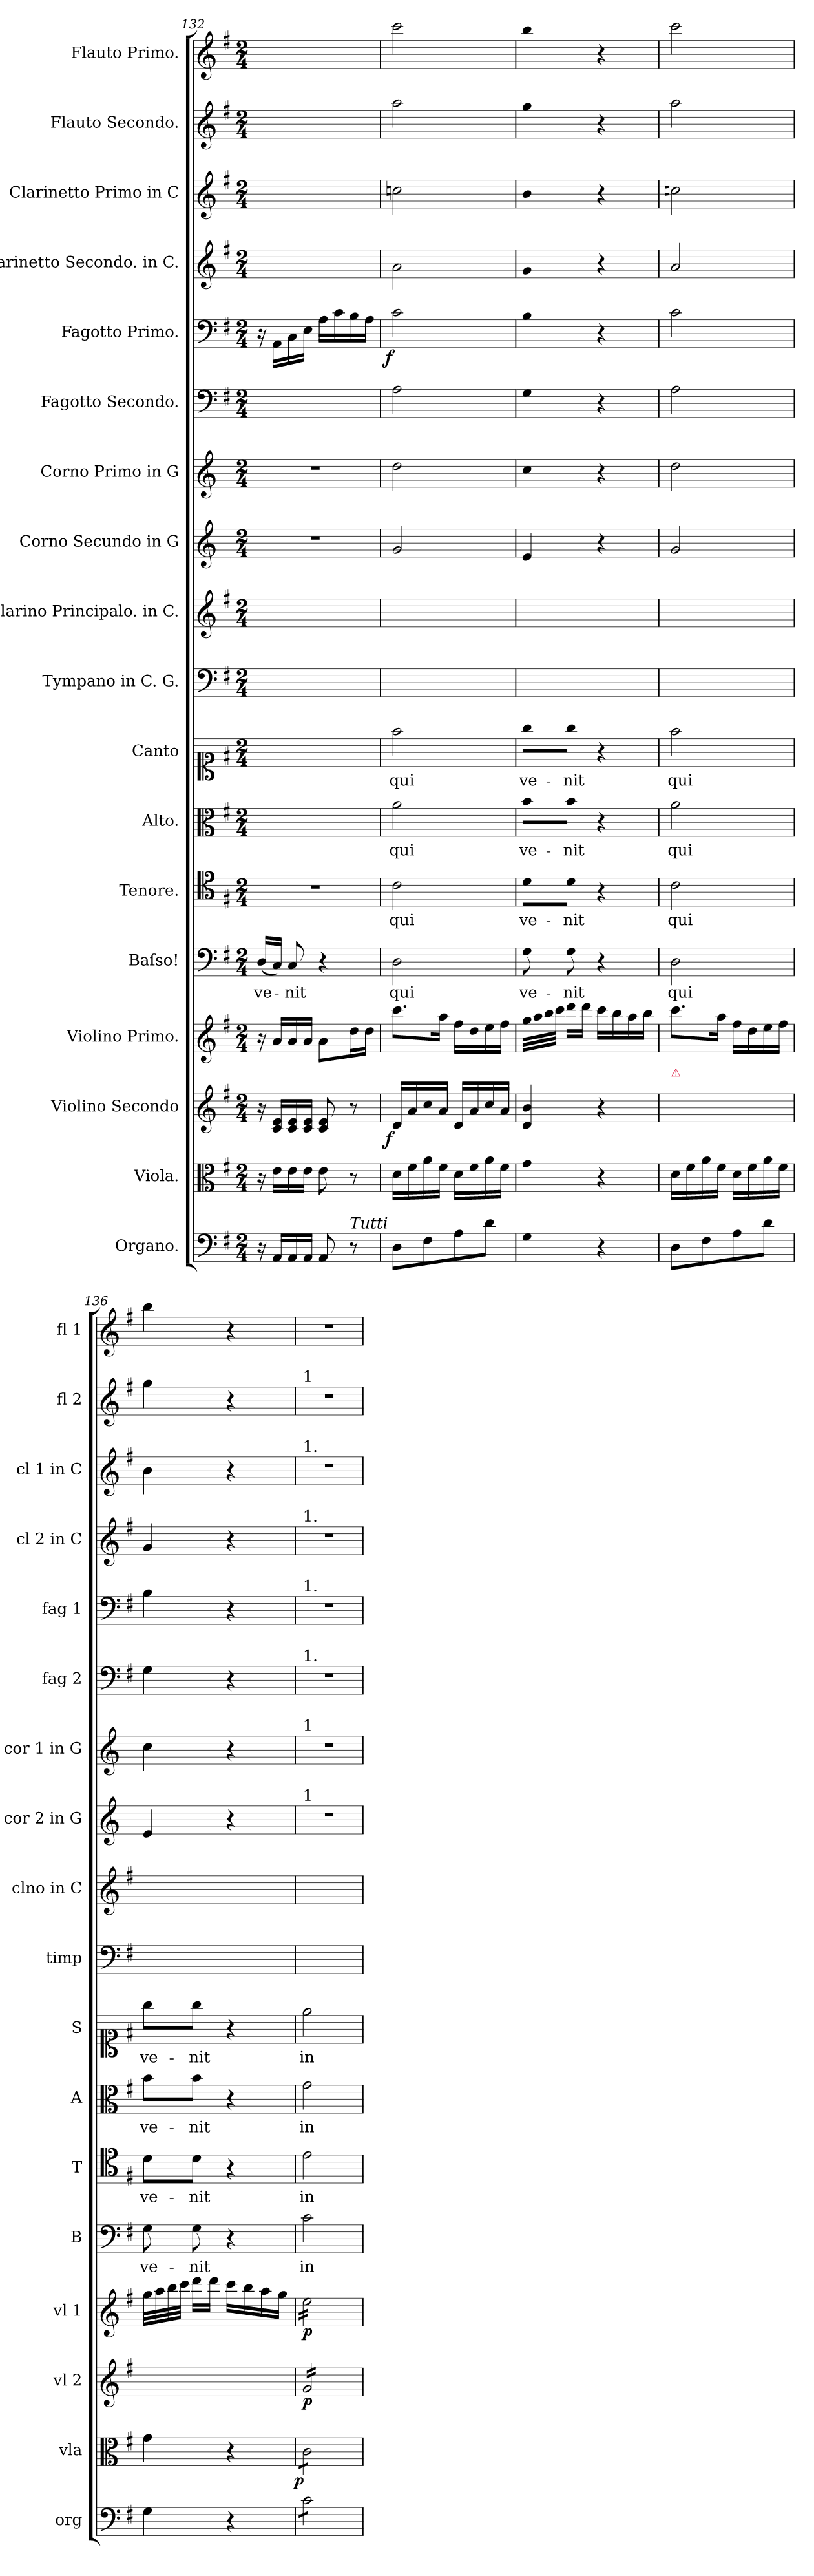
**kern	**dynam	**kern	**dynam	**kern	**dynam	**kern	**dynam	**kern	**text	**kern	**text	**kern	**text	**kern	**text	**kern	**kern	**kern	**kern	**kern	**kern	**dynam	**kern	**kern	**kern	**kern
*part18	*part18	*part17	*part17	*part16	*part16	*part15	*part15	*part14	*part14	*part13	*part13	*part12	*part12	*part11	*part11	*part10	*part9	*part8	*part7	*part6	*part5	*part5	*part4	*part3	*part2	*part1
*staff18	*staff18	*staff17	*staff17	*staff16	*staff16	*staff15	*staff15	*staff14	*staff14	*staff13	*staff13	*staff12	*staff12	*staff11	*staff11	*staff10	*staff9	*staff8	*staff7	*staff6	*staff5	*staff5	*staff4	*staff3	*staff2	*staff1
*I"Organo.	*	*I"Viola.	*	*I"Violino Secondo	*	*I"Violino Primo.	*	*I"Baſso!	*	*I"Tenore.	*	*I"Alto.	*	*I"Canto	*	*I"Tympano in C. G.	*I"Clarino Principalo. in C.	*I"Corno Secundo in G	*I"Corno Primo in G	*I"Fagotto Secondo.	*I"Fagotto Primo.	*	*I"Clarinetto Secondo. in C.	*I"Clarinetto Primo in C	*I"Flauto Secondo.	*I"Flauto Primo.
*I'org	*	*I'vla	*	*I'vl 2	*	*I'vl 1	*	*I'B	*	*I'T	*	*I'A	*	*I'S	*	*I'timp	*I'clno in C	*I'cor 2 in G	*I'cor 1 in G	*I'fag 2	*I'fag 1	*	*I'cl 2 in C	*I'cl 1 in C	*I'fl 2	*I'fl 1
*clefF4	*	*clefC3	*	*clefG2	*	*clefG2	*	*clefF4	*	*clefC4	*	*clefC3	*	*clefC1	*	*clefF4	*clefG2	*clefG2	*clefG2	*clefF4	*clefF4	*	*clefG2	*clefG2	*clefG2	*clefG2
*	*	*	*	*	*	*	*	*	*	*	*	*	*	*	*	*	*	*ITrd3c5	*ITrd3c5	*	*	*	*	*	*	*
*k[f#]	*	*k[f#]	*	*k[f#]	*	*k[f#]	*	*k[f#]	*	*k[f#]	*	*k[f#]	*	*k[f#]	*	*k[f#]	*k[f#]	*k[f#]	*k[f#]	*k[f#]	*k[f#]	*	*k[f#]	*k[f#]	*k[f#]	*k[f#]
*G:	*	*G:	*	*G:	*	*G:	*	*G:	*	*G:	*	*G:	*	*G:	*	*G:	*G:	*G:	*G:	*G:	*G:	*	*G:	*G:	*G:	*G:
*M2/4	*	*M2/4	*	*M2/4	*	*M2/4	*	*M2/4	*	*M2/4	*	*M2/4	*	*M2/4	*	*M2/4	*M2/4	*M2/4	*M2/4	*M2/4	*M2/4	*	*M2/4	*M2/4	*M2/4	*M2/4
=132	=132	=132	=132	=132	=132	=132	=132	=132	=132	=132	=132	=132	=132	=132	=132	=132	=132	=132	=132	=132	=132	=132	=132	=132	=132	=132
*^	*	*	*	*	*	*	*	*	*	*	*	*	*	*	*	*	*	*	*	*	*	*	*	*	*	*
16r	4..ryy	.	16r	.	16r	.	16r	.	(16D/LL	ve-	2r	.	2ryy	.	2ryy	.	2ryy	2ryy	2r	2r	2ryy	16r	.	2ryy	2ryy	2ryy	2ryy
16AA/LL	.	.	16e\LL	.	16c/ 16e/LL	.	16a/LL	.	16C/JJ)	.	.	.	.	.	.	.	.	.	.	.	.	16AA\LL	.	.	.	.	.
16AA/	.	.	16e\	.	16c/ 16e/	.	16a/	.	8C/	-nit	.	.	.	.	.	.	.	.	.	.	.	16C\	.	.	.	.	.
16AA/JJ	.	.	16e\JJ	.	16c/ 16e/JJ	.	16a/JJ	.	.	.	.	.	.	.	.	.	.	.	.	.	.	16E\JJ	.	.	.	.	.
8AA/	.	.	8e\	.	8c/ 8e/	.	8a\L	.	4r	.	.	.	.	.	.	.	.	.	.	.	.	16A\LL	.	.	.	.	.
.	.	.	.	.	.	.	.	.	.	.	.	.	.	.	.	.	.	.	.	.	.	16c\	.	.	.	.	.
!LO:TX:a:i:t=Tutti	!	!	!	!	!	!	!	!	!	!	!	!	!	!	!	!	!	!	!	!	!	!	!	!	!	!	!
8r	.	.	8r	.	8r	.	16dd\L	.	.	.	.	.	.	.	.	.	.	.	.	.	.	16B\	.	.	.	.	.
.	16ryy	for	.	.	.	.	16dd\JJ	.	.	.	.	.	.	.	.	.	.	.	.	.	.	16A\JJ	.	.	.	.	.
=133	=133	=133	=133	=133	=133	=133	=133	=133	=133	=133	=133	=133	=133	=133	=133	=133	=133	=133	=133	=133	=133	=133	=133	=133	=133	=133	=133
!	!	!	!	!	!	!LO:DY:rj	!	!	!	!LO:LY:i	!	!	!	!	!	!	!	!	!	!	!	!	!LO:DY:rj	!	!	!	!
*v	*v	*	*	*	*	*	*	*	*	*	*	*	*	*	*	*	*	*	*	*	*	*	*	*	*	*	*
8D\L	.	16d\LL	.	16d/LL	f	8.ccc\L	f&colon;	2D\	qui	2c\	qui	2a\	qui	2ff#\	qui	2ryy	2ryy	2d/	2a\	2A\	2c\	f	2a\	2ccn\	2aa\	2ccc\
.	.	16f#\	.	16a/	.	.	.	.	.	.	.	.	.	.	.	.	.	.	.	.	.	.	.	.	.	.
8F#\	.	16a\	.	16cc/	.	.	.	.	.	.	.	.	.	.	.	.	.	.	.	.	.	.	.	.	.	.
.	.	16f#\JJ	.	16a/JJ	.	16aa\Jk	.	.	.	.	.	.	.	.	.	.	.	.	.	.	.	.	.	.	.	.
8A\	.	16d\LL	.	16d/LL	.	16ff#\LL	.	.	.	.	.	.	.	.	.	.	.	.	.	.	.	.	.	.	.	.
.	.	16f#\	.	16a/	.	16dd\	.	.	.	.	.	.	.	.	.	.	.	.	.	.	.	.	.	.	.	.
8d\J	.	16a\	.	16cc/	.	16ee\	.	.	.	.	.	.	.	.	.	.	.	.	.	.	.	.	.	.	.	.
.	.	16f#\JJ	.	16a/JJ	.	16ff#\JJ	.	.	.	.	.	.	.	.	.	.	.	.	.	.	.	.	.	.	.	.
=134	=134	=134	=134	=134	=134	=134	=134	=134	=134	=134	=134	=134	=134	=134	=134	=134	=134	=134	=134	=134	=134	=134	=134	=134	=134	=134
!	!	!	!	!	!	!	!	!	!LO:LY:i	!	!	!	!	!	!	!	!	!	!	!	!	!	!	!	!	!
4G\	.	4g\	.	4d/ 4b/	.	32gg\LLL	.	8G\	ve-	8d\L	ve-	8b\L	ve-	8gg\L	ve-	2ryy	2ryy	4B/	4g\	4G\	4B\	.	4g\	4b\	4gg\	4bb\
.	.	.	.	.	.	32aa\	.	.	.	.	.	.	.	.	.	.	.	.	.	.	.	.	.	.	.	.
.	.	.	.	.	.	32bb\	.	.	.	.	.	.	.	.	.	.	.	.	.	.	.	.	.	.	.	.
.	.	.	.	.	.	32ccc\JJJ	.	.	.	.	.	.	.	.	.	.	.	.	.	.	.	.	.	.	.	.
!	!	!	!	!	!	!	!	!	!LO:LY:i	!	!	!	!	!	!	!	!	!	!	!	!	!	!	!	!	!
.	.	.	.	.	.	16ddd\LL	.	8G\	-nit	8d\J	-nit	8b\J	-nit	8gg\J	-nit	.	.	.	.	.	.	.	.	.	.	.
.	.	.	.	.	.	16ddd\JJ	.	.	.	.	.	.	.	.	.	.	.	.	.	.	.	.	.	.	.	.
4r	.	4r	.	4r	.	16ccc\LL	.	4r	.	4r	.	4r	.	4r	.	.	.	4r	4r	4r	4r	.	4r	4r	4r	4r
.	.	.	.	.	.	16bb\	.	.	.	.	.	.	.	.	.	.	.	.	.	.	.	.	.	.	.	.
.	.	.	.	.	.	16aa\	.	.	.	.	.	.	.	.	.	.	.	.	.	.	.	.	.	.	.	.
.	.	.	.	.	.	16bb\JJ	.	.	.	.	.	.	.	.	.	.	.	.	.	.	.	.	.	.	.	.
=135	=135	=135	=135	=135	=135	=135	=135	=135	=135	=135	=135	=135	=135	=135	=135	=135	=135	=135	=135	=135	=135	=135	=135	=135	=135	=135
!	!	!	!	!LO:TX:a:color=crimson:t=⚠	!	!	!	!	!	!	!	!	!	!	!	!	!	!	!	!	!	!	!	!	!	!
!	!	!	!	!	!	!	!	!	!LO:LY:i	!	!LO:LY:i	!	!LO:LY:i	!	!LO:LY:i	!	!	!	!	!	!	!	!	!	!	!
8D\L	.	16d\LL	.	16d/LLyy	.	8.ccc\L	.	2D\	qui	2c\	qui	2a\	qui	2ff#\	qui	2ryy	2ryy	2d/	2a\	2A\	2c\	.	2a/	2ccn\	2aa\	2ccc\
.	.	16f#\	.	16a/yy	.	.	.	.	.	.	.	.	.	.	.	.	.	.	.	.	.	.	.	.	.	.
8F#\	.	16a\	.	16cc/yy	.	.	.	.	.	.	.	.	.	.	.	.	.	.	.	.	.	.	.	.	.	.
.	.	16f#\JJ	.	16a/JJyy	.	16aa\Jk	.	.	.	.	.	.	.	.	.	.	.	.	.	.	.	.	.	.	.	.
8A\	.	16d\LL	.	16d/LLyy	.	16ff#\LL	.	.	.	.	.	.	.	.	.	.	.	.	.	.	.	.	.	.	.	.
.	.	16f#\	.	16a/yy	.	16dd\	.	.	.	.	.	.	.	.	.	.	.	.	.	.	.	.	.	.	.	.
8d\J	.	16a\	.	16cc/yy	.	16ee\	.	.	.	.	.	.	.	.	.	.	.	.	.	.	.	.	.	.	.	.
.	.	16f#\JJ	.	16a/JJyy	.	16ff#\JJ	.	.	.	.	.	.	.	.	.	.	.	.	.	.	.	.	.	.	.	.
=136	=136	=136	=136	=136	=136	=136	=136	=136	=136	=136	=136	=136	=136	=136	=136	=136	=136	=136	=136	=136	=136	=136	=136	=136	=136	=136
!	!	!	!	!	!	!	!	!	!LO:LY:i	!	!LO:LY:i	!	!LO:LY:i	!	!LO:LY:i	!	!	!	!	!	!	!	!	!	!	!
4G\	.	4g\	.	4dyy/ 4byy/	.	32gg\LLL	.	8G\	ve-	8d\L	ve-	8b\L	ve-	8gg\L	ve-	2ryy	2ryy	4B/	4g\	4G\	4B\	.	4g/	4b\	4gg\	4bb\
.	.	.	.	.	.	32aa\	.	.	.	.	.	.	.	.	.	.	.	.	.	.	.	.	.	.	.	.
.	.	.	.	.	.	32bb\	.	.	.	.	.	.	.	.	.	.	.	.	.	.	.	.	.	.	.	.
.	.	.	.	.	.	32ccc\JJJ	.	.	.	.	.	.	.	.	.	.	.	.	.	.	.	.	.	.	.	.
!	!	!	!	!	!	!	!	!	!LO:LY:i	!	!LO:LY:i	!	!LO:LY:i	!	!LO:LY:i	!	!	!	!	!	!	!	!	!	!	!
.	.	.	.	.	.	16ddd\LL	.	8G\	-nit	8d\J	-nit	8b\J	-nit	8gg\J	-nit	.	.	.	.	.	.	.	.	.	.	.
.	.	.	.	.	.	16ddd\JJ	.	.	.	.	.	.	.	.	.	.	.	.	.	.	.	.	.	.	.	.
4r	.	4r	.	4ryy	.	16ccc\LL	.	4r	.	4r	.	4r	.	4r	.	.	.	4r	4r	4r	4r	.	4r	4r	4r	4r
.	.	.	.	.	.	16bb\	.	.	.	.	.	.	.	.	.	.	.	.	.	.	.	.	.	.	.	.
.	.	.	.	.	.	16aa\	.	.	.	.	.	.	.	.	.	.	.	.	.	.	.	.	.	.	.	.
.	.	.	.	.	.	16gg\JJ	.	.	.	.	.	.	.	.	.	.	.	.	.	.	.	.	.	.	.	.
=137	=137	=137	=137	=137	=137	=137	=137	=137	=137	=137	=137	=137	=137	=137	=137	=137	=137	=137	=137	=137	=137	=137	=137	=137	=137	=137
!	!	!	!	!	!	!	!	!	!	!	!	!	!	!	!	!	!	!	!	!	!	!	!	!	!LO:TX:a:t=1	!
!	!	!	!	!	!	!	!	!	!	!	!	!	!	!	!	!	!	!	!	!	!	!	!	!LO:TX:a:t=1.	!	!
!	!	!	!	!	!	!	!	!	!	!	!	!	!	!	!	!	!	!	!	!	!	!	!LO:TX:a:t=1.	!	!	!
!	!	!	!	!	!	!	!	!	!	!	!	!	!	!	!	!	!	!	!	!	!LO:TX:a:t=1.	!	!	!	!	!
!	!	!	!	!	!	!	!	!	!	!	!	!	!	!	!	!	!	!	!	!LO:TX:a:t=1.	!	!	!	!	!	!
!	!	!	!	!	!	!	!	!	!	!	!	!	!	!	!	!	!	!	!LO:TX:a:t=1	!	!	!	!	!	!	!
!	!	!	!	!	!	!	!	!	!	!	!	!	!	!	!	!	!	!LO:TX:a:t=1	!	!	!	!	!	!	!	!
!	!	!	!LO:DY:rj	!	!	!	!	!	!	!	!	!	!	!	!	!	!	!	!	!	!	!	!	!	!	!
*tremolo	*	*	*	*	*	*	*	*	*	*	*	*	*	*	*	*	*	*	*	*	*	*	*	*	*	*
*	*	*tremolo	*	*	*	*	*	*	*	*	*	*	*	*	*	*	*	*	*	*	*	*	*	*	*	*
*	*	*	*	*tremolo	*	*	*	*	*	*	*	*	*	*	*	*	*	*	*	*	*	*	*	*	*	*
*	*	*	*	*	*	*tremolo	*	*	*	*	*	*	*	*	*	*	*	*	*	*	*	*	*	*	*	*
8c\L	.	8c\L	p	16g/LL	p.	16ee\LL	p.	2c\	in	2e\	in	2g\	in	2ee\	in	2ryy	2ryy	2r	2r	2r	2r	.	2r	2r	2r	2r
.	.	.	.	16g/	.	16ee\	.	.	.	.	.	.	.	.	.	.	.	.	.	.	.	.	.	.	.	.
8c\	.	8c\	.	16g/	.	16ee\	.	.	.	.	.	.	.	.	.	.	.	.	.	.	.	.	.	.	.	.
.	.	.	.	16g/	.	16ee\	.	.	.	.	.	.	.	.	.	.	.	.	.	.	.	.	.	.	.	.
8c\	.	8c\	.	16g/	.	16ee\	.	.	.	.	.	.	.	.	.	.	.	.	.	.	.	.	.	.	.	.
.	.	.	.	16g/	.	16ee\	.	.	.	.	.	.	.	.	.	.	.	.	.	.	.	.	.	.	.	.
8c\J	.	8c\J	.	16g/	.	16ee\	.	.	.	.	.	.	.	.	.	.	.	.	.	.	.	.	.	.	.	.
*	*	*Xtremolo	*	*	*	*	*	*	*	*	*	*	*	*	*	*	*	*	*	*	*	*	*	*	*	*
*Xtremolo	*	*	*	*	*	*	*	*	*	*	*	*	*	*	*	*	*	*	*	*	*	*	*	*	*	*
.	.	.	.	16g/JJ	.	16ee\JJ	.	.	.	.	.	.	.	.	.	.	.	.	.	.	.	.	.	.	.	.
*	*	*	*	*	*	*Xtremolo	*	*	*	*	*	*	*	*	*	*	*	*	*	*	*	*	*	*	*	*
*	*	*	*	*Xtremolo	*	*	*	*	*	*	*	*	*	*	*	*	*	*	*	*	*	*	*	*	*	*
=	=	=	=	=	=	=	=	=	=	=	=	=	=	=	=	=	=	=	=	=	=	=	=	=	=	=
*-	*-	*-	*-	*-	*-	*-	*-	*-	*-	*-	*-	*-	*-	*-	*-	*-	*-	*-	*-	*-	*-	*-	*-	*-	*-	*-
